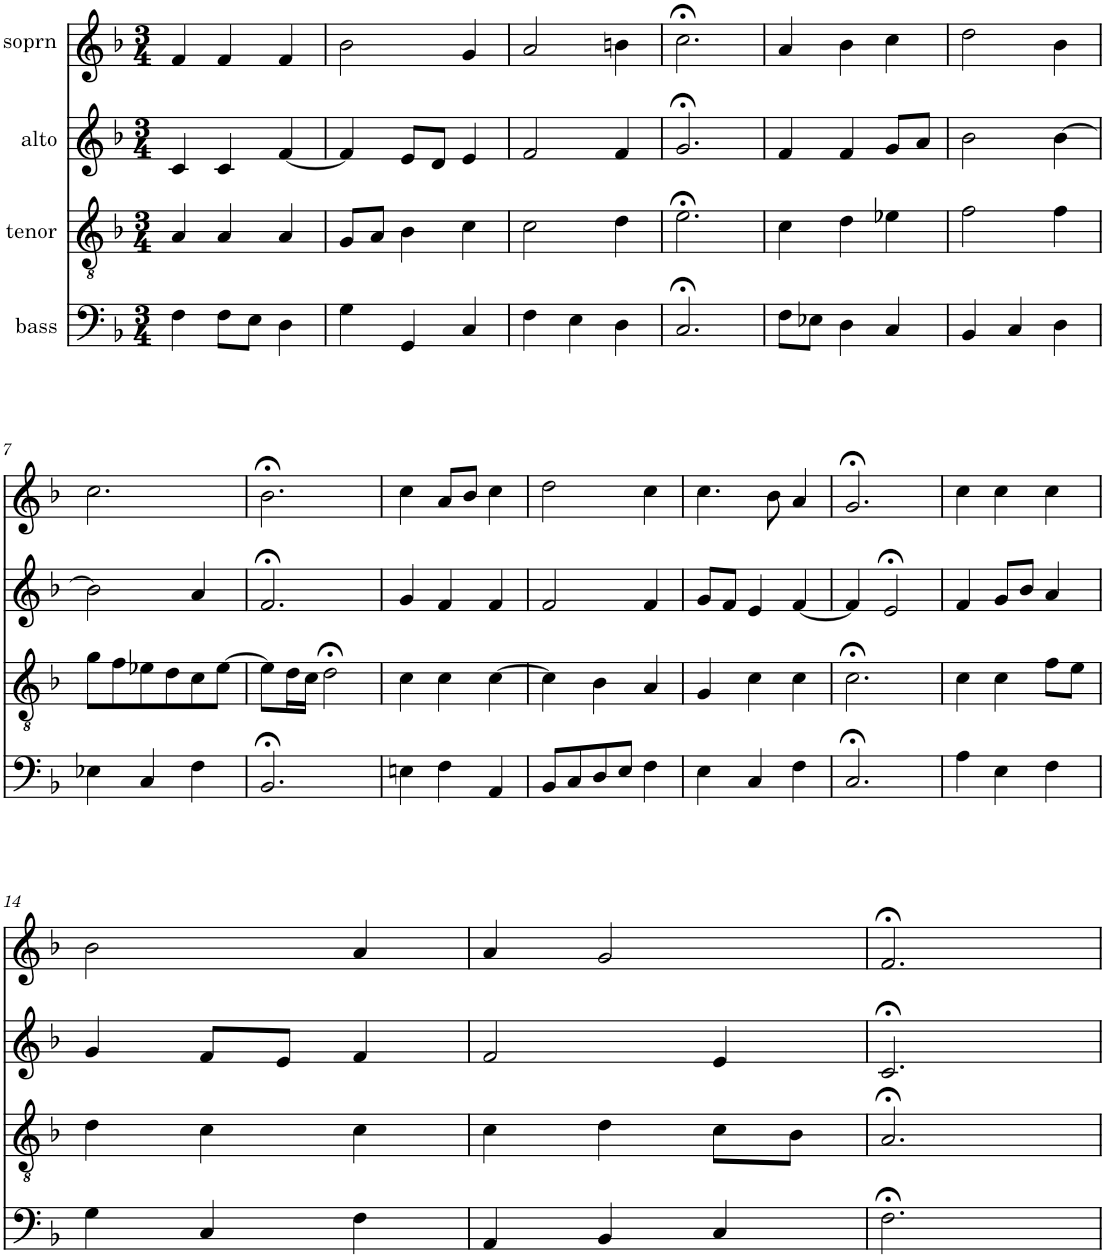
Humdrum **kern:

**kern	**kern	**kern	**kern
*part4	*part3	*part2	*part1
*staff4	*staff3	*staff2	*staff1
*I"bass	*I"tenor	*I"alto	*I"soprn
*clefF4	*clefGv2	*clefG2	*clefG2
*k[b-]	*k[b-]	*k[b-]	*k[b-]
*F:	*F:	*F:	*F:
*M3/4	*M3/4	*M3/4	*M3/4
=1	=1	=1	=1
4F\	4A/	4c/	4f/
8F\L	4A/	4c/	4f/
8E\J	.	.	.
4D\	4A/	[4f/	4f/
=2	=2	=2	=2
4G\	8G/L	4f/]	2b-\
.	8A/J	.	.
4GG/	4B-\	8e/L	.
.	.	8d/J	.
4C/	4c\	4e/	4g/
=3	=3	=3	=3
4F\	2c\	2f/	2a/
4E\	.	.	.
4D\	4d\	4f/	4bn\
=4	=4	=4	=4
2.C;</	2.e;<\	2.g;</	2.cc;<\
=5	=5	=5	=5
8F\L	4c\	4f/	4a/
8E-X\J	.	.	.
4D\	4d\	4f/	4b-\
4C/	4e-X\	8g/L	4cc\
.	.	8a/J	.
=6	=6	=6	=6
4BB-/	2f\	2b-\	2dd\
4C/	.	.	.
4D\	4f\	[4b-\	4b-\
!!LO:LB:g=z
=7	=7	=7	=7
4E-X\	8g\L	2b-\]	2.cc\
.	8f\	.	.
4C/	8e-X\	.	.
.	8d\	.	.
4F\	8c\	4a/	.
.	[8e-\J	.	.
=8	=8	=8	=8
2.BB-;</	8e-\L]	2.f;</	2.b-;<\
.	16d\L	.	.
.	16c\JJ	.	.
.	2d;<\	.	.
=9	=9	=9	=9
4En\	4c\	4g/	4cc\
4F\	4c\	4f/	8a/L
.	.	.	8b-/J
4AA/	[4c\	4f/	4cc\
=10	=10	=10	=10
8BB-/L	4c\]	2f/	2dd\
8C/	.	.	.
8D/	4B-\	.	.
8E/J	.	.	.
4F\	4A/	4f/	4cc\
=11	=11	=11	=11
4E\	4G/	8g/L	4.cc\
.	.	8f/J	.
4C/	4c\	4e/	.
.	.	.	8b-\
4F\	4c\	[4f/	4a/
=12	=12	=12	=12
2.C;</	2.c;<\	4f/]	2.g;</
.	.	2e;</	.
=13	=13	=13	=13
4A\	4c\	4f/	4cc\
4E\	4c\	8g/L	4cc\
.	.	8b-/J	.
4F\	8f\L	4a/	4cc\
.	8e\J	.	.
!!LO:LB:g=z
=14	=14	=14	=14
4G\	4d\	4g/	2b-\
4C/	4c\	8f/L	.
.	.	8e/J	.
4F\	4c\	4f/	4a/
=15	=15	=15	=15
4AA/	4c\	2f/	4a/
4BB-/	4d\	.	2g/
4C/	8c\L	4e/	.
.	8B-\J	.	.
=16	=16	=16	=16
2.F;<\	2.A;</	2.c;</	2.f;</
=	=	=	=
*-	*-	*-	*-
